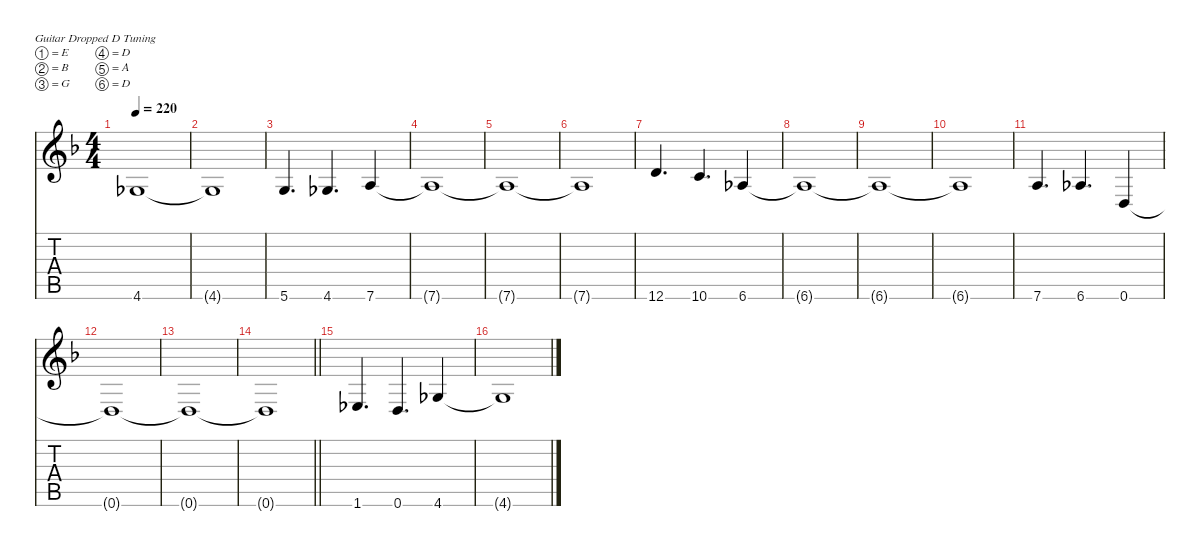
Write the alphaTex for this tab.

\hideDynamics
\bracketExtendMode nobrackets
\singleTrackTrackNamePolicy hidden
\multiTrackTrackNamePolicy hidden
\firstSystemTrackNameMode fullname
\firstSystemTrackNameOrientation horizontal
\otherSystemsTrackNameOrientation horizontal
\track ("Guitar-spare" "E-Gt") {instrument distortionguitar}
\staff {score tabs}
\tuning (E4 B3 G3 D3 A2 D2)
\ts (4 4)
\tempo 220
\clef g2
\ks dminor
4.6{t acc b}.1{dy f} |
4.6{t acc b}.1 |
5.6{acc forcenatural}.4{d} 4.6{acc b}.4{d} 7.6{acc forcenatural}.4 |
7.6{t acc forcenatural}.1 |
7.6{t acc forcenatural}.1 |
7.6{t acc forcenatural}.1 |
12.6{acc forcenatural}.4{d} 10.6{acc forcenatural}.4{d} 6.6{acc b}.4 |
6.6{t acc b}.1 |
6.6{t acc b}.1 |
6.6{t acc b}.1 |
7.6{acc forcenatural}.4{d} 6.6{acc b}.4{d} 0.6{acc forcenatural}.4 |
0.6{t acc forcenatural}.1 |
0.6{t acc forcenatural}.1 |
\barLineRight lightlight
0.6{t acc forcenatural}.1 |
1.6{acc b}.4{d} 0.6{acc forcenatural}.4{d} 4.6{acc b}.4 |
4.6{t acc b}.1
